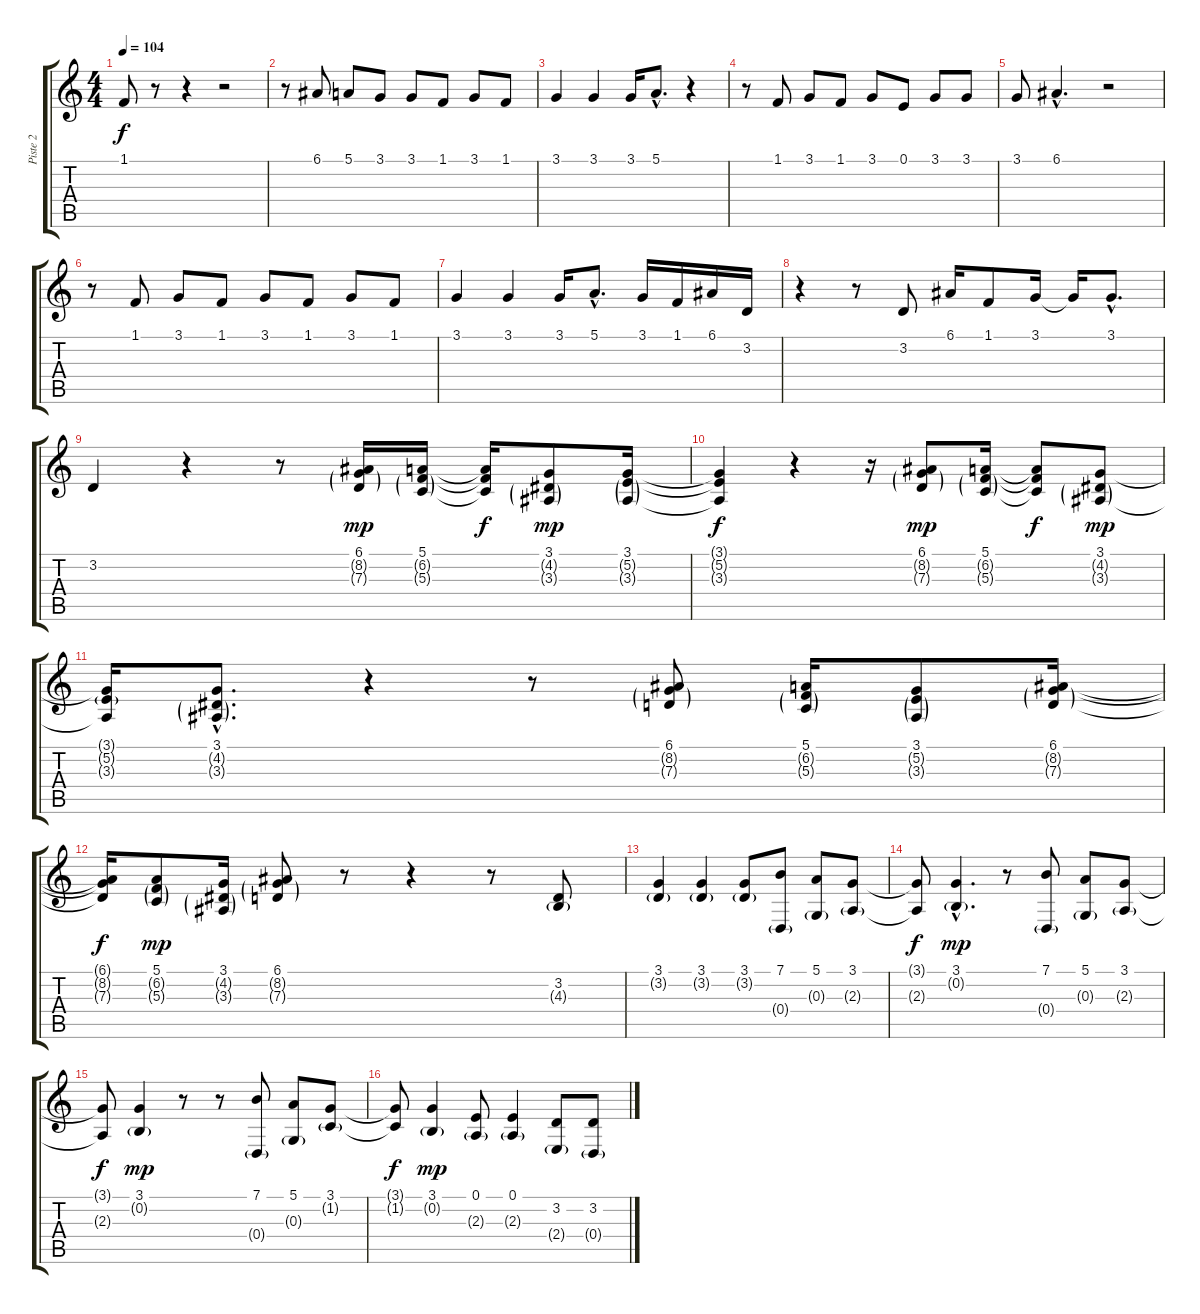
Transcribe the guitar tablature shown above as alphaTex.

\track ("Piste 2" "Piste 2") {instrument harmonica}
\staff {score tabs}
\tuning (E4 B3 G3 D3 A2 E2) {hide}
\ts (4 4)
\tempo 104
\clef g2
\ks c
1.1.8{dy f} r.8 r.4 r.2 |
r.8 6.1.8 5.1.8 3.1.8 3.1.8 1.1.8 3.1.8 1.1.8 |
3.1.4 3.1.4 3.1.16 5.1{hac}.8{d} r.4 |
r.8 1.1.8 3.1.8 1.1.8 3.1.8 0.1.8 3.1.8 3.1.8 |
3.1.8 6.1{hac}.4{d} r.2 |
r.8 1.1.8 3.1.8 1.1.8 3.1.8 1.1.8 3.1.8 1.1.8 |
3.1.4 3.1.4 3.1.16 5.1{hac}.8{d} 3.1.16 1.1.16 6.1.16 3.2.16 |
r.4 r.8 3.2.8 6.1.16 1.1.8 3.1.16 3.1{t}.16 3.1{hac}.8{d} |
3.2.4 r.4 r.8 (6.1 8.2{g} 7.3{g}).16{dy mp} (5.1 6.2{g} 5.3{g}).16 (5.1{t} 6.2{t} 5.3{t}).16{dy f} (3.1 4.2{g} 3.3{g}).8{dy mp} (3.1 5.2{g} 3.3{g}).16 |
(3.1{t} 5.2{t} 3.3{t}).4{dy f} r.4 r.16 (6.1 8.2{g} 7.3{g}).8{dy mp} (5.1 6.2{g} 5.3{g}).16 (5.1{t} 6.2{t} 5.3{t}).8{dy f} (3.1 4.2{g} 3.3{g}).8{dy mp} |
(3.1{t} 5.2{g} 3.3{t}).16 (3.1{hac} 4.2{g hac} 3.3{g hac}).8{d} r.4 r.8 (6.1 8.2{g} 7.3{g}).8 (5.1 6.2{g} 5.3{g}).16 (3.1 5.2{g} 3.3{g}).8 (6.1 8.2{g} 7.3{g}).16 |
(6.1{t} 8.2{t} 7.3{t}).16{dy f} (5.1 6.2{g} 5.3{g}).8{dy mp} (3.1 4.2{g} 3.3{g}).16 (6.1 8.2{g} 7.3{g}).8 r.8 r.4 r.8 (3.2 4.3{g}).8 |
(3.1 3.2{g}).4 (3.1 3.2{g}).4 (3.1 3.2{g}).8 (7.1 0.4{g}).8 (5.1 0.3{g}).8 (3.1 2.3{g}).8 |
(3.1{t} 2.3{t}).8{dy f} (3.1{hac} 0.2{g hac}).4{d dy mp} r.8 (7.1 0.4{g}).8 (5.1 0.3{g}).8 (3.1 2.3{g}).8 |
(3.1{t} 2.3{t}).8{dy f} (3.1 0.2{g}).4{dy mp} r.8 r.8 (7.1 0.4{g}).8 (5.1 0.3{g}).8 (3.1 1.2{g}).8 |
(3.1{t} 1.2{t}).8{dy f} (3.1 0.2{g}).4{dy mp} (0.1 2.3{g}).8 (0.1 2.3{g}).4 (3.2 2.4{g}).8 (3.2 0.4{g}).8
